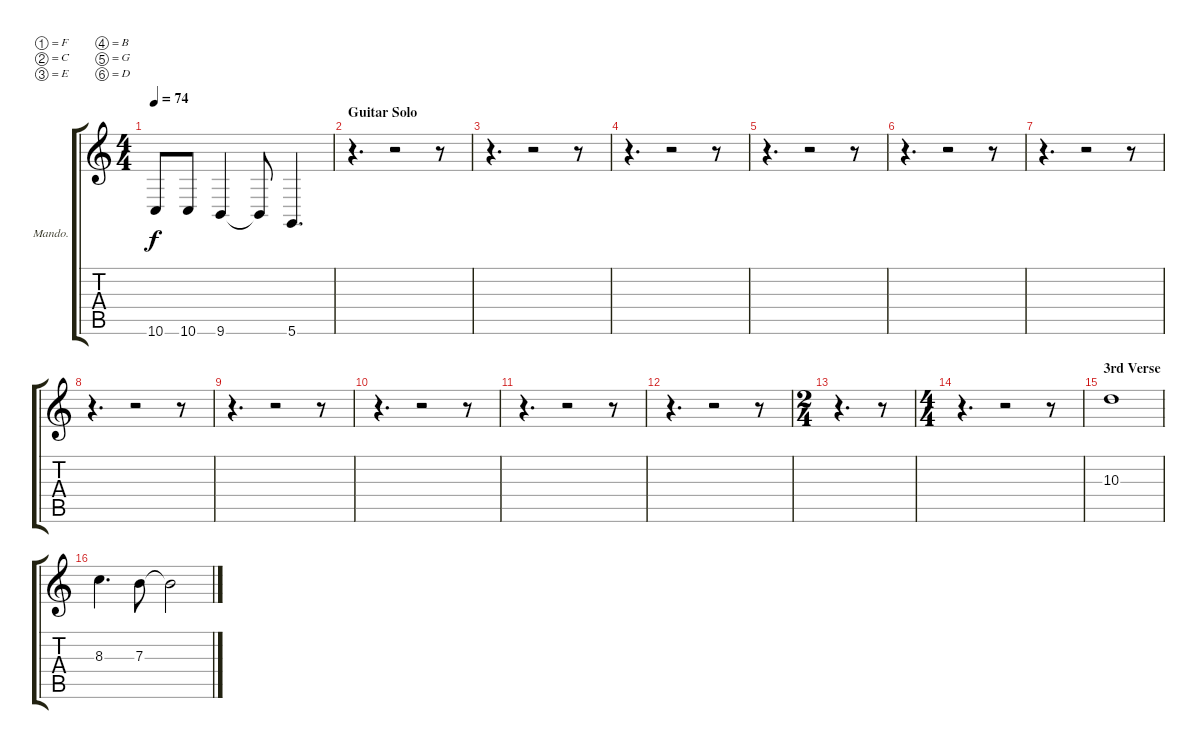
\bracketExtendMode groupsimilarinstruments
\firstSystemTrackNameOrientation horizontal
\otherSystemsTrackNameOrientation horizontal
\track ("Strings" "Mando.") {instrument stringensemble1}
\staff {score tabs}
\tuning (F4 C4 E4 B3 G3 D2)
\ts (4 4)
\tempo 74
\clef g2
\ks c
10.6.8{dy f} 10.6.8 9.6.4 9.6{t}.8 5.6.4{d} |
\section ("" "Guitar Solo")
r.4{d} r.2 r.8 |
r.4{d} r.2 r.8 |
r.4{d} r.2 r.8 |
r.4{d} r.2 r.8 |
r.4{d} r.2 r.8 |
r.4{d} r.2 r.8 |
r.4{d} r.2 r.8 |
r.4{d} r.2 r.8 |
r.4{d} r.2 r.8 |
r.4{d} r.2 r.8 |
r.4{d} r.2 r.8 |
\ts (2 4)
r.4{d} r.8 |
\ts (4 4)
r.4{d} r.2 r.8 |
\section ("" "3rd Verse")
10.3.1 |
8.3.4{d} 7.3.8 7.3{t}.2
